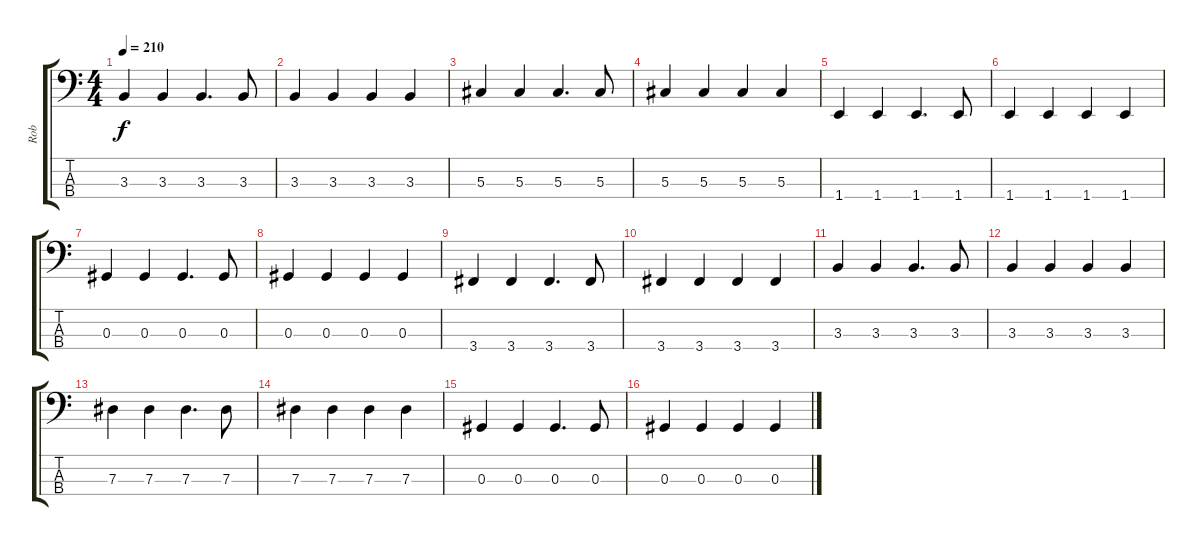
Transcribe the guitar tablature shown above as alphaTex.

\track ("Rob" "Rob") {instrument electricbassfinger}
\staff {score tabs}
\tuning (Gb2 Db2 Ab1 Eb1) {hide}
\ts (4 4)
\tempo 210
\clef f4
\ks c
3.3.4{dy f} 3.3.4 3.3.4{d} 3.3.8 |
3.3.4 3.3.4 3.3.4 3.3.4 |
5.3.4 5.3.4 5.3.4{d} 5.3.8 |
5.3.4 5.3.4 5.3.4 5.3.4 |
1.4.4 1.4.4 1.4.4{d} 1.4.8 |
1.4.4 1.4.4 1.4.4 1.4.4 |
0.3.4 0.3.4 0.3.4{d} 0.3.8 |
0.3.4 0.3.4 0.3.4 0.3.4 |
3.4.4 3.4.4 3.4.4{d} 3.4.8 |
3.4.4 3.4.4 3.4.4 3.4.4 |
3.3.4 3.3.4 3.3.4{d} 3.3.8 |
3.3.4 3.3.4 3.3.4 3.3.4 |
7.3.4 7.3.4 7.3.4{d} 7.3.8 |
7.3.4 7.3.4 7.3.4 7.3.4 |
0.3.4 0.3.4 0.3.4{d} 0.3.8 |
0.3.4 0.3.4 0.3.4 0.3.4
